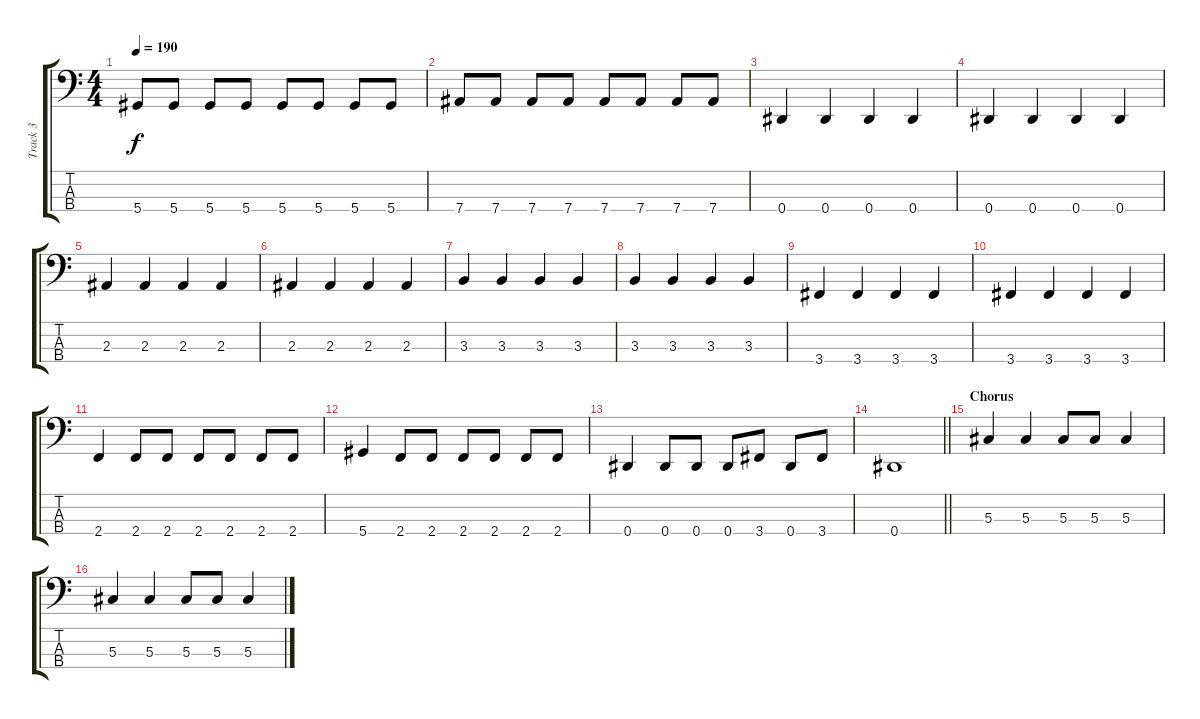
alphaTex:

\track ("Track 3" "Track 3") {instrument electricbassfinger}
\staff {score tabs}
\tuning (Gb2 Db2 Ab1 Eb1) {hide}
\ts (4 4)
\tempo 190
\clef f4
\ks c
5.4.8{dy f} 5.4.8 5.4.8 5.4.8 5.4.8 5.4.8 5.4.8 5.4.8 |
7.4.8 7.4.8 7.4.8 7.4.8 7.4.8 7.4.8 7.4.8 7.4.8 |
0.4.4 0.4.4 0.4.4 0.4.4 |
0.4.4 0.4.4 0.4.4 0.4.4 |
2.3.4 2.3.4 2.3.4 2.3.4 |
2.3.4 2.3.4 2.3.4 2.3.4 |
3.3.4 3.3.4 3.3.4 3.3.4 |
3.3.4 3.3.4 3.3.4 3.3.4 |
3.4.4 3.4.4 3.4.4 3.4.4 |
3.4.4 3.4.4 3.4.4 3.4.4 |
2.4.4 2.4.8 2.4.8 2.4.8 2.4.8 2.4.8 2.4.8 |
5.4.4 2.4.8 2.4.8 2.4.8 2.4.8 2.4.8 2.4.8 |
0.4.4 0.4.8 0.4.8 0.4.8 3.4.8 0.4.8 3.4.8 |
\barLineRight lightlight
0.4.1 |
\section ("" "Chorus")
5.3.4 5.3.4 5.3.8 5.3.8 5.3.4 |
5.3.4 5.3.4 5.3.8 5.3.8 5.3.4
